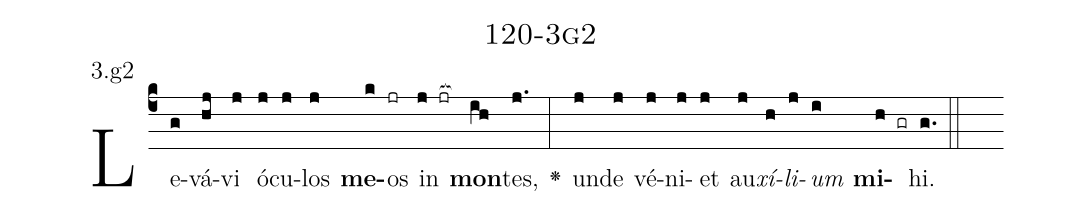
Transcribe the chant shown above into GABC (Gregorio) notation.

name: 120-3g2;
annotation: 3.g2;
%%
(c4)Le(g)vá(hj)vi(j) ó(j)cu(j)los(j) <b>me</b>(k)os(jr) in(j jr[ocb:1{]) <b>mon</b>(ih[ocb:0}])tes,(j.) <v>\greheightstar</v>(:) un(j)de(j) vé(j)ni(j)et(j) au(j)<i>xí</i>(h)<i>li</i>(j)<i>um</i>(i) <b>mi</b>(h gr)hi.(g.) (::)


%E(j) u(h) o(j) u(i) a(h) e.(g.) (::)
